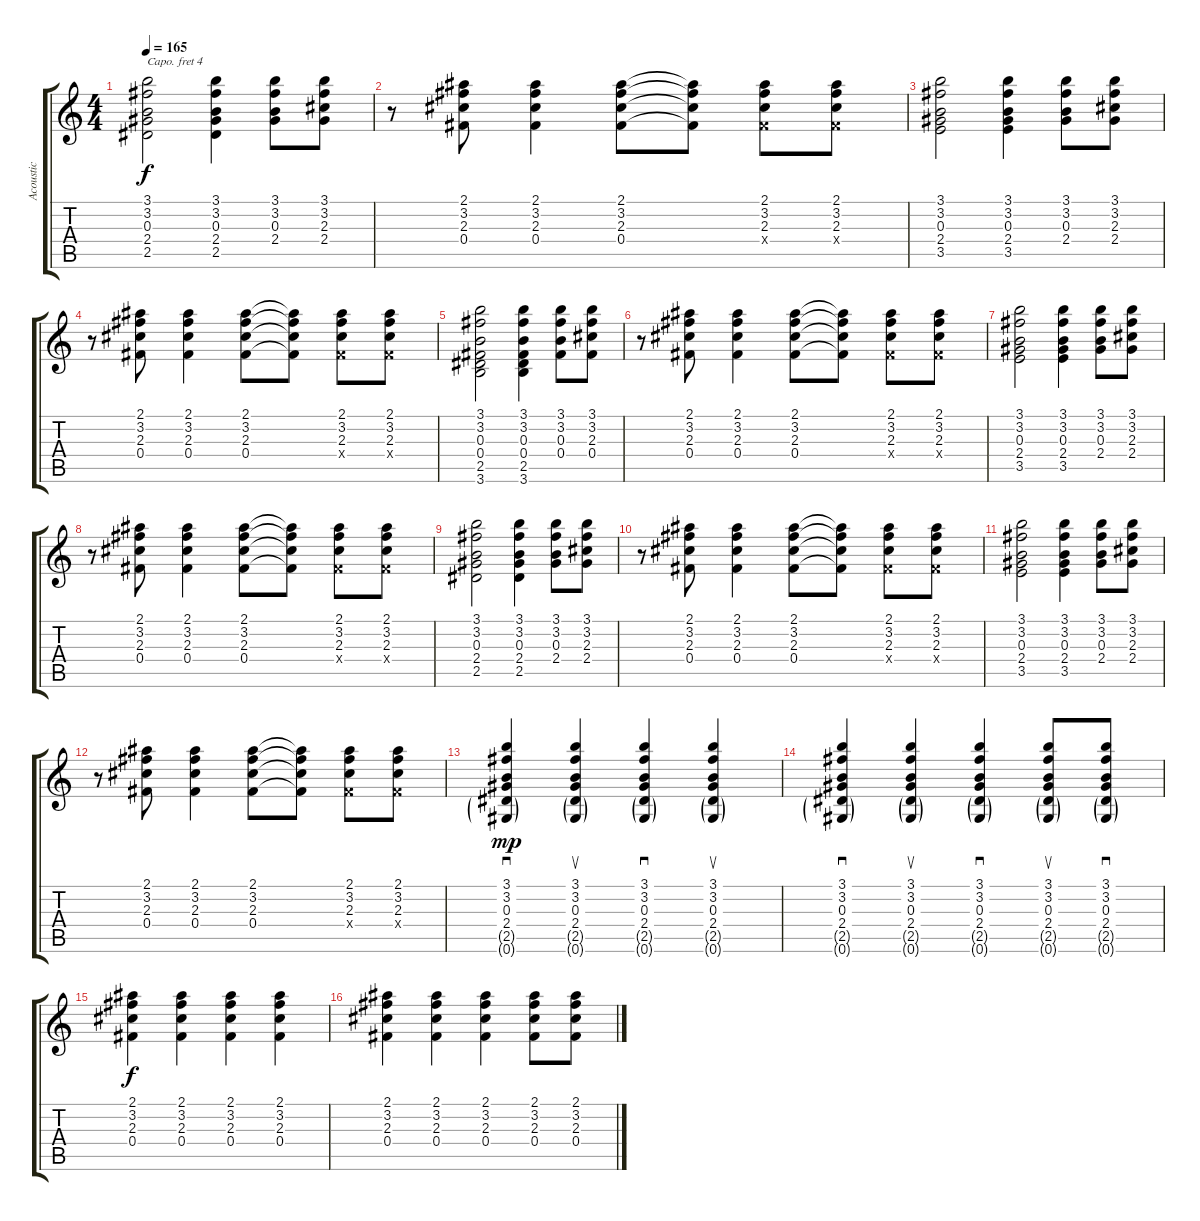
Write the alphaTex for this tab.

\track ("Acoustic" "Acoustic") {instrument acousticguitarsteel}
\staff {score tabs}
\capo 4
\tuning (E4 B3 G3 D3 A2 E2) {hide}
\ts (4 4)
\tempo 165
\clef g2
\ks c
(3.1 3.2 0.3 2.4 2.5).2{dy f} (3.1 3.2 0.3 2.4 2.5).4 (3.1 3.2 0.3 2.4).8 (3.1 3.2 2.3 2.4).8 |
r.8 (2.1 3.2 2.3 0.4).8 (2.1 3.2 2.3 0.4).4 (2.1 3.2 2.3 0.4).8 (2.1{t} 3.2{t} 2.3{t} 0.4{t}).8 (2.1 3.2 2.3 0.4{x}).8 (2.1 3.2 2.3 0.4{x}).8 |
(3.1 3.2 0.3 2.4 3.5).2 (3.1 3.2 0.3 2.4 3.5).4 (3.1 3.2 0.3 2.4).8 (3.1 3.2 2.3 2.4).8 |
r.8 (2.1 3.2 2.3 0.4).8 (2.1 3.2 2.3 0.4).4 (2.1 3.2 2.3 0.4).8 (2.1{t} 3.2{t} 2.3{t} 0.4{t}).8 (2.1 3.2 2.3 0.4{x}).8 (2.1 3.2 2.3 0.4{x}).8 |
(3.1 3.2 0.3 0.4 2.5 3.6).2 (3.1 3.2 0.3 0.4 2.5 3.6).4 (3.1 3.2 0.3 0.4).8 (3.1 3.2 2.3 0.4).8 |
r.8 (2.1 3.2 2.3 0.4).8 (2.1 3.2 2.3 0.4).4 (2.1 3.2 2.3 0.4).8 (2.1{t} 3.2{t} 2.3{t} 0.4{t}).8 (2.1 3.2 2.3 0.4{x}).8 (2.1 3.2 2.3 0.4{x}).8 |
(3.1 3.2 0.3 2.4 3.5).2 (3.1 3.2 0.3 2.4 3.5).4 (3.1 3.2 0.3 2.4).8 (3.1 3.2 2.3 2.4).8 |
r.8 (2.1 3.2 2.3 0.4).8 (2.1 3.2 2.3 0.4).4 (2.1 3.2 2.3 0.4).8 (2.1{t} 3.2{t} 2.3{t} 0.4{t}).8 (2.1 3.2 2.3 0.4{x}).8 (2.1 3.2 2.3 0.4{x}).8 |
(3.1 3.2 0.3 2.4 2.5).2 (3.1 3.2 0.3 2.4 2.5).4 (3.1 3.2 0.3 2.4).8 (3.1 3.2 2.3 2.4).8 |
r.8 (2.1 3.2 2.3 0.4).8 (2.1 3.2 2.3 0.4).4 (2.1 3.2 2.3 0.4).8 (2.1{t} 3.2{t} 2.3{t} 0.4{t}).8 (2.1 3.2 2.3 0.4{x}).8 (2.1 3.2 2.3 0.4{x}).8 |
(3.1 3.2 0.3 2.4 3.5).2 (3.1 3.2 0.3 2.4 3.5).4 (3.1 3.2 0.3 2.4).8 (3.1 3.2 2.3 2.4).8 |
r.8 (2.1 3.2 2.3 0.4).8 (2.1 3.2 2.3 0.4).4 (2.1 3.2 2.3 0.4).8 (2.1{t} 3.2{t} 2.3{t} 0.4{t}).8 (2.1 3.2 2.3 0.4{x}).8 (2.1 3.2 2.3 0.4{x}).8 |
(3.1 3.2 0.3 2.4 2.5{g} 0.6{g}).4{sd dy mp} (3.1 3.2 0.3 2.4 2.5{g} 0.6{g}).4{su} (3.1 3.2 0.3 2.4 2.5{g} 0.6{g}).4{sd} (3.1 3.2 0.3 2.4 2.5{g} 0.6{g}).4{su} |
(3.1 3.2 0.3 2.4 2.5{g} 0.6{g}).4{sd} (3.1 3.2 0.3 2.4 2.5{g} 0.6{g}).4{su} (3.1 3.2 0.3 2.4 2.5{g} 0.6{g}).4{sd} (3.1 3.2 0.3 2.4 2.5{g} 0.6{g}).8{su} (3.1 3.2 0.3 2.4 2.5{g} 0.6{g}).8{sd} |
(2.1 3.2 2.3 0.4).4{dy f} (2.1 3.2 2.3 0.4).4 (2.1 3.2 2.3 0.4).4 (2.1 3.2 2.3 0.4).4 |
(2.1 3.2 2.3 0.4).4 (2.1 3.2 2.3 0.4).4 (2.1 3.2 2.3 0.4).4 (2.1 3.2 2.3 0.4).8 (2.1 3.2 2.3 0.4).8
